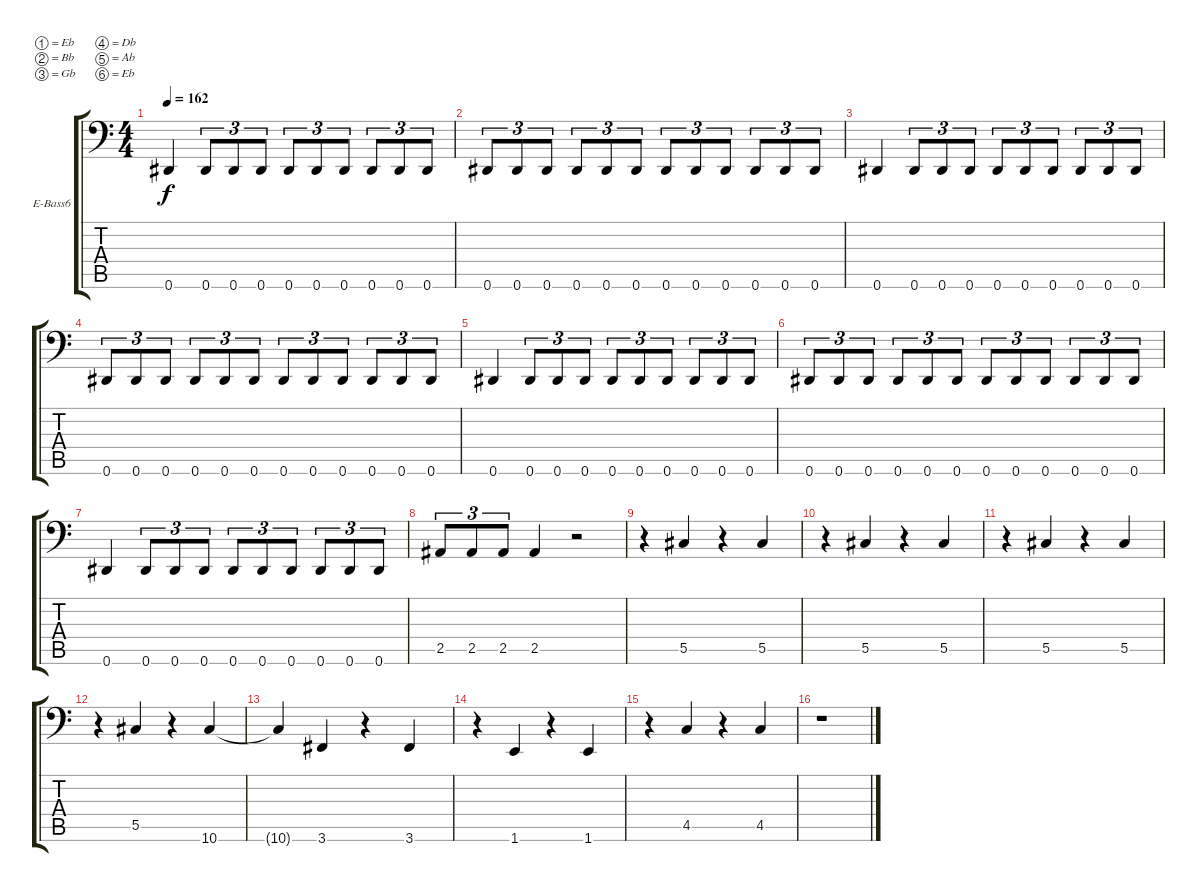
\bracketExtendMode groupsimilarinstruments
\firstSystemTrackNameOrientation horizontal
\otherSystemsTrackNameOrientation horizontal
\track ("Bass" "E-Bass6") {instrument electricbasspick}
\staff {score tabs}
\tuning (Eb3 Bb2 Gb2 Db2 Ab1 Eb1)
\ts (4 4)
\tempo 162
\clef f4
\ks c
0.6.4{dy f} 0.6.8{tu (3 2)} 0.6.8{tu (3 2)} 0.6.8{tu (3 2)} 0.6.8{tu (3 2)} 0.6.8{tu (3 2)} 0.6.8{tu (3 2)} 0.6.8{tu (3 2)} 0.6.8{tu (3 2)} 0.6.8{tu (3 2)} |
0.6.8{tu (3 2)} 0.6.8{tu (3 2)} 0.6.8{tu (3 2)} 0.6.8{tu (3 2)} 0.6.8{tu (3 2)} 0.6.8{tu (3 2)} 0.6.8{tu (3 2)} 0.6.8{tu (3 2)} 0.6.8{tu (3 2)} 0.6.8{tu (3 2)} 0.6.8{tu (3 2)} 0.6.8{tu (3 2)} |
0.6.4 0.6.8{tu (3 2)} 0.6.8{tu (3 2)} 0.6.8{tu (3 2)} 0.6.8{tu (3 2)} 0.6.8{tu (3 2)} 0.6.8{tu (3 2)} 0.6.8{tu (3 2)} 0.6.8{tu (3 2)} 0.6.8{tu (3 2)} |
0.6.8{tu (3 2)} 0.6.8{tu (3 2)} 0.6.8{tu (3 2)} 0.6.8{tu (3 2)} 0.6.8{tu (3 2)} 0.6.8{tu (3 2)} 0.6.8{tu (3 2)} 0.6.8{tu (3 2)} 0.6.8{tu (3 2)} 0.6.8{tu (3 2)} 0.6.8{tu (3 2)} 0.6.8{tu (3 2)} |
0.6.4 0.6.8{tu (3 2)} 0.6.8{tu (3 2)} 0.6.8{tu (3 2)} 0.6.8{tu (3 2)} 0.6.8{tu (3 2)} 0.6.8{tu (3 2)} 0.6.8{tu (3 2)} 0.6.8{tu (3 2)} 0.6.8{tu (3 2)} |
0.6.8{tu (3 2)} 0.6.8{tu (3 2)} 0.6.8{tu (3 2)} 0.6.8{tu (3 2)} 0.6.8{tu (3 2)} 0.6.8{tu (3 2)} 0.6.8{tu (3 2)} 0.6.8{tu (3 2)} 0.6.8{tu (3 2)} 0.6.8{tu (3 2)} 0.6.8{tu (3 2)} 0.6.8{tu (3 2)} |
0.6.4 0.6.8{tu (3 2)} 0.6.8{tu (3 2)} 0.6.8{tu (3 2)} 0.6.8{tu (3 2)} 0.6.8{tu (3 2)} 0.6.8{tu (3 2)} 0.6.8{tu (3 2)} 0.6.8{tu (3 2)} 0.6.8{tu (3 2)} |
2.5.8{tu (3 2)} 2.5.8{tu (3 2)} 2.5.8{tu (3 2)} 2.5.4 r.2 |
r.4 5.5.4 r.4 5.5.4 |
r.4 5.5.4 r.4 5.5.4 |
r.4 5.5.4 r.4 5.5.4 |
r.4 5.5.4 r.4 10.6.4 |
10.6{t}.4 3.6.4 r.4 3.6.4 |
r.4 1.6.4 r.4 1.6.4 |
r.4 4.5.4 r.4 4.5.4 |
r.1
